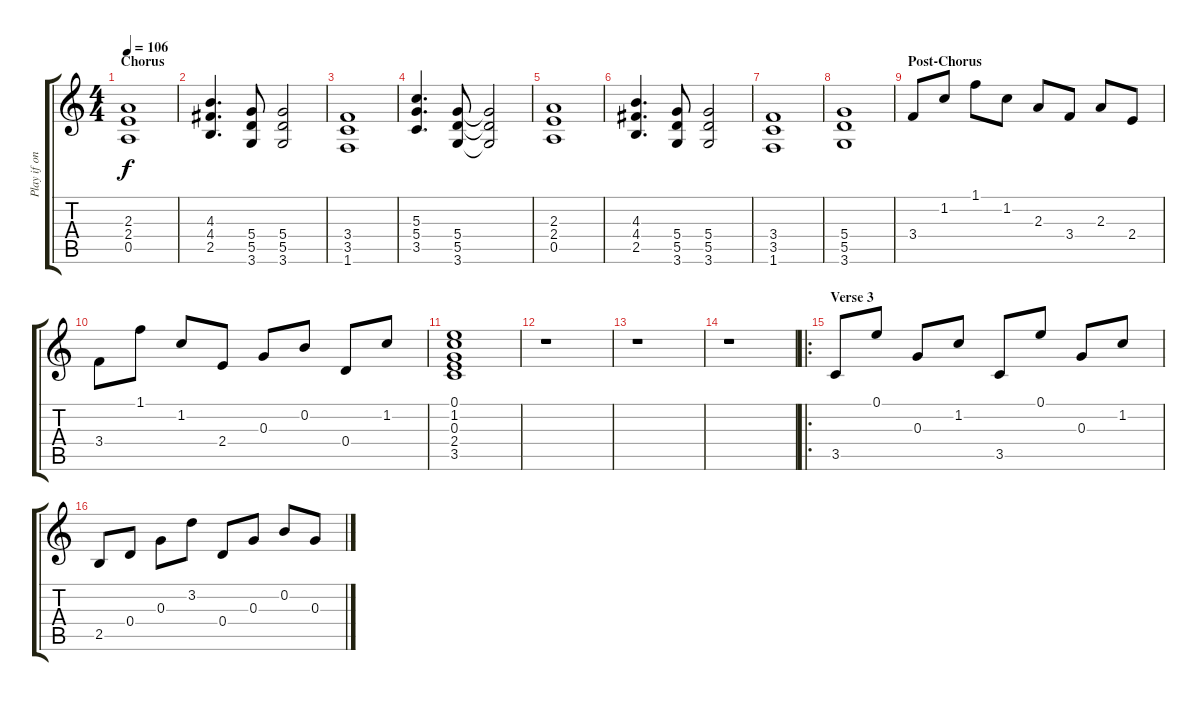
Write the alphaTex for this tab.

\track ("Play if only one Guitar" "Play if on") {instrument electricguitarjazz}
\staff {score tabs}
\tuning (E4 B3 G3 D3 A2 E2) {hide}
\ts (4 4)
\section ("" "Chorus")
\tempo 106
\clef g2
\ks c
(2.3 2.4 0.5).1{dy f} |
(4.3 4.4 2.5).4{d} (5.4 5.5 3.6).8 (5.4 5.5 3.6).2 |
(3.4 3.5 1.6).1 |
(5.3 5.4 3.5).4{d} (5.4 5.5 3.6).8 (5.4{t} 5.5{t} 3.6{t}).2 |
(2.3 2.4 0.5).1 |
(4.3 4.4 2.5).4{d} (5.4 5.5 3.6).8 (5.4 5.5 3.6).2 |
(3.4 3.5 1.6).1 |
(5.4 5.5 3.6).1 |
\section ("" "Post-Chorus")
3.4.8 1.2.8 1.1.8 1.2.8 2.3.8 3.4.8 2.3.8 2.4.8 |
3.4.8 1.1.8 1.2.8 2.4.8 0.3.8 0.2.8 0.4.8 1.2.8 |
(0.1 1.2 0.3 2.4 3.5).1 |
r.1 |
r.1 |
r.1 |
\ro
\section ("" "Verse 3")
3.5.8 0.1.8 0.3.8 1.2.8 3.5.8 0.1.8 0.3.8 1.2.8 |
2.5.8 0.4.8 0.3.8 3.2.8 0.4.8 0.3.8 0.2.8 0.3.8
